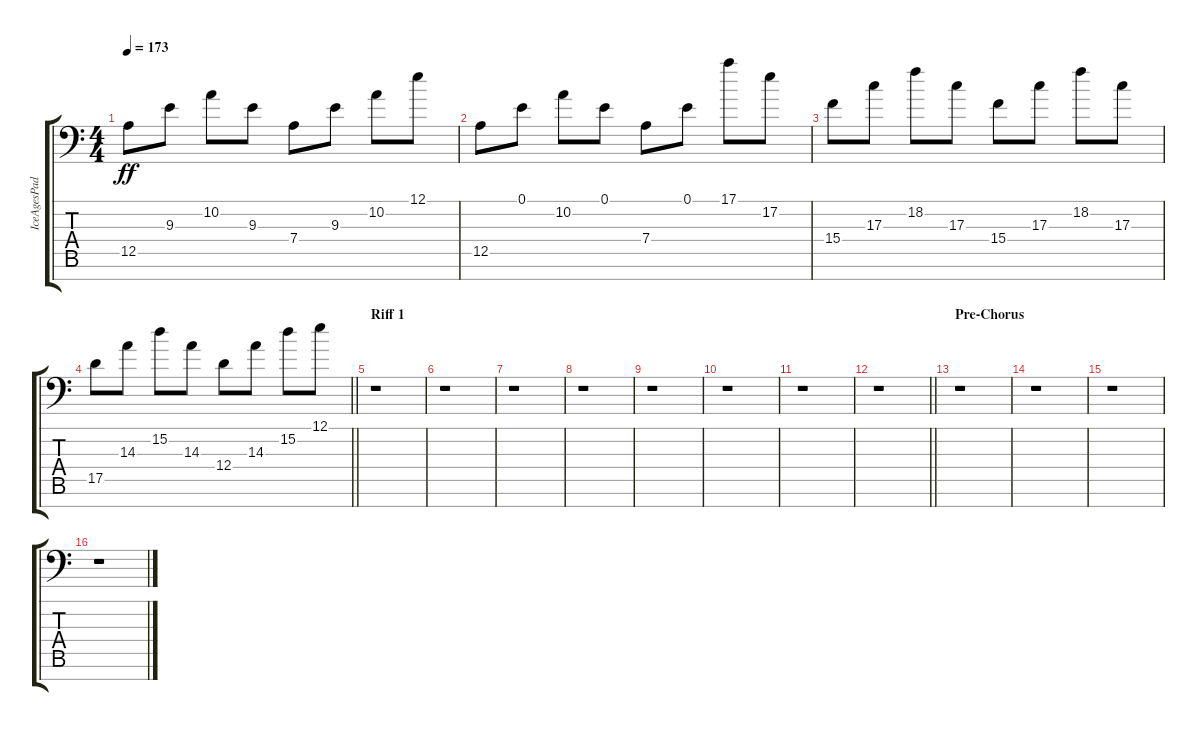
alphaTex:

\track ("IceAgesPadLead" "IceAgesPad") {instrument pad1newage}
\staff {score tabs}
\tuning (E4 B3 G3 D3 A2 E2 C-1) {hide}
\ts (4 4)
\tempo 173
\clef f4
\ks c
12.5.8{dy ff} 9.3.8 10.2.8 9.3.8 7.4.8 9.3.8 10.2.8 12.1.8 |
12.5.8 0.1.8 10.2.8 0.1.8 7.4.8 0.1.8 17.1.8 17.2.8 |
15.4.8 17.3.8 18.2.8 17.3.8 15.4.8 17.3.8 18.2.8 17.3.8 |
\barLineRight lightlight
17.5.8 14.3.8 15.2.8 14.3.8 12.4.8 14.3.8 15.2.8 12.1.8 |
\section ("" "Riff 1")
r.1 |
r.1 |
r.1 |
r.1 |
r.1 |
r.1 |
r.1 |
\barLineRight lightlight
r.1 |
\section ("" "Pre-Chorus")
r.1 |
r.1 |
r.1 |
r.1
